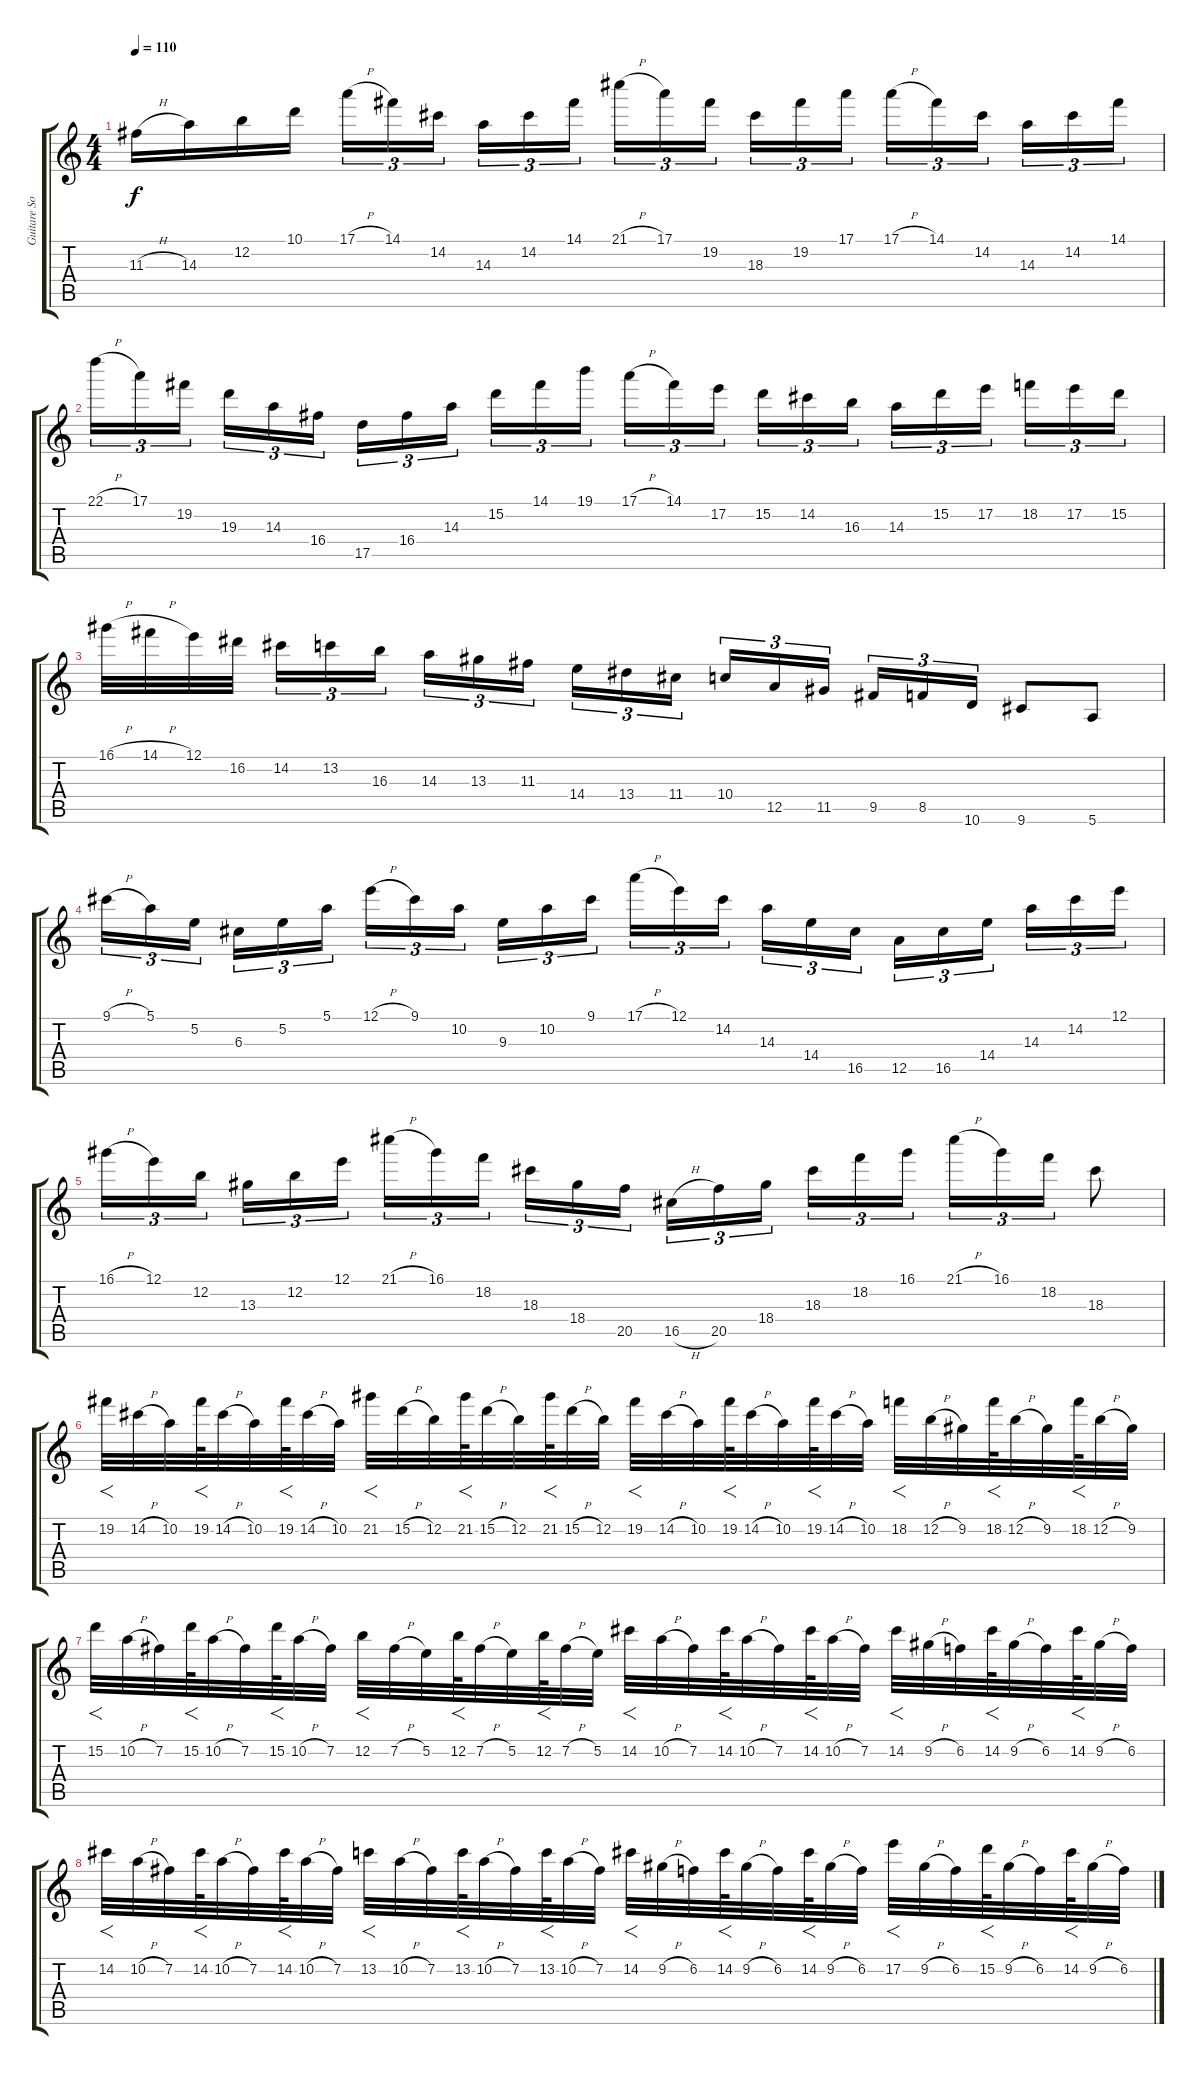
\track ("Guitare Solo" "Guitare So") {instrument distortionguitar}
\staff {score tabs}
\tuning (E4 B3 G3 D3 A2 E2) {hide}
\ts (4 4)
\tempo 110
\clef g2
\ks c
11.3{h}.16{dy f} 14.3.16 12.2.16 10.1.16 17.1{h}.16{tu (3 2)} 14.1.16{tu (3 2)} 14.2.16{tu (3 2) beam splitsecondary} 14.3.16{tu (3 2)} 14.2.16{tu (3 2)} 14.1.16{tu (3 2)} 21.1{h}.16{tu (3 2)} 17.1.16{tu (3 2)} 19.2.16{tu (3 2) beam splitsecondary} 18.3.16{tu (3 2)} 19.2.16{tu (3 2)} 17.1.16{tu (3 2)} 17.1{h}.16{tu (3 2)} 14.1.16{tu (3 2)} 14.2.16{tu (3 2) beam splitsecondary} 14.3.16{tu (3 2)} 14.2.16{tu (3 2)} 14.1.16{tu (3 2)} |
22.1{h}.16{tu (3 2)} 17.1.16{tu (3 2)} 19.2.16{tu (3 2) beam splitsecondary} 19.3.16{tu (3 2)} 14.3.16{tu (3 2)} 16.4.16{tu (3 2)} 17.5.16{tu (3 2)} 16.4.16{tu (3 2)} 14.3.16{tu (3 2) beam splitsecondary} 15.2.16{tu (3 2)} 14.1.16{tu (3 2)} 19.1.16{tu (3 2)} 17.1{h}.16{tu (3 2)} 14.1.16{tu (3 2)} 17.2.16{tu (3 2) beam splitsecondary} 15.2.16{tu (3 2)} 14.2.16{tu (3 2)} 16.3.16{tu (3 2)} 14.3.16{tu (3 2)} 15.2.16{tu (3 2)} 17.2.16{tu (3 2) beam splitsecondary} 18.2.16{tu (3 2)} 17.2.16{tu (3 2)} 15.2.16{tu (3 2)} |
16.1{h}.32 14.1{h}.32 12.1.32 16.2.32{beam splitsecondary} 14.2.16{tu (3 2)} 13.2.16{tu (3 2)} 16.3.16{tu (3 2)} 14.3.16{tu (3 2)} 13.3.16{tu (3 2)} 11.3.16{tu (3 2) beam splitsecondary} 14.4.16{tu (3 2)} 13.4.16{tu (3 2)} 11.4.16{tu (3 2)} 10.4.16{tu (3 2)} 12.5.16{tu (3 2)} 11.5.16{tu (3 2) beam splitsecondary} 9.5.16{tu (3 2)} 8.5.16{tu (3 2)} 10.6.16{tu (3 2)} 9.6.8 5.6.8 |
9.1{h}.16{tu (3 2)} 5.1.16{tu (3 2)} 5.2.16{tu (3 2) beam splitsecondary} 6.3.16{tu (3 2)} 5.2.16{tu (3 2)} 5.1.16{tu (3 2)} 12.1{h}.16{tu (3 2)} 9.1.16{tu (3 2)} 10.2.16{tu (3 2) beam splitsecondary} 9.3.16{tu (3 2)} 10.2.16{tu (3 2)} 9.1.16{tu (3 2)} 17.1{h}.16{tu (3 2)} 12.1.16{tu (3 2)} 14.2.16{tu (3 2) beam splitsecondary} 14.3.16{tu (3 2)} 14.4.16{tu (3 2)} 16.5.16{tu (3 2)} 12.5.16{tu (3 2)} 16.5.16{tu (3 2)} 14.4.16{tu (3 2) beam splitsecondary} 14.3.16{tu (3 2)} 14.2.16{tu (3 2)} 12.1.16{tu (3 2)} |
16.1{h}.16{tu (3 2)} 12.1.16{tu (3 2)} 12.2.16{tu (3 2) beam splitsecondary} 13.3.16{tu (3 2)} 12.2.16{tu (3 2)} 12.1.16{tu (3 2)} 21.1{h}.16{tu (3 2)} 16.1.16{tu (3 2)} 18.2.16{tu (3 2) beam splitsecondary} 18.3.16{tu (3 2)} 18.4.16{tu (3 2)} 20.5.16{tu (3 2)} 16.5{h}.16{tu (3 2)} 20.5.16{tu (3 2)} 18.4.16{tu (3 2) beam splitsecondary} 18.3.16{tu (3 2)} 18.2.16{tu (3 2)} 16.1.16{tu (3 2)} 21.1{h}.16{tu (3 2)} 16.1.16{tu (3 2)} 18.2.16{tu (3 2)} 18.3.8 |
19.2.32{f} 14.2{h}.32 10.2.32 19.2.64{f} 14.2{h}.32 10.2.32 19.2.64{f} 14.2{h}.32 10.2.32 21.2.32{f} 15.2{h}.32 12.2.32 21.2.64{f} 15.2{h}.32 12.2.32 21.2.64{f} 15.2{h}.32 12.2.32 19.2.32{f} 14.2{h}.32 10.2.32 19.2.64{f} 14.2{h}.32 10.2.32 19.2.64{f} 14.2{h}.32 10.2.32 18.2.32{f} 12.2{h}.32 9.2.32 18.2.64{f} 12.2{h}.32 9.2.32 18.2.64{f} 12.2{h}.32 9.2.32 |
15.2.32{f} 10.2{h}.32 7.2.32 15.2.64{f} 10.2{h}.32 7.2.32 15.2.64{f} 10.2{h}.32 7.2.32 12.2.32{f} 7.2{h}.32 5.2.32 12.2.64{f} 7.2{h}.32 5.2.32 12.2.64{f} 7.2{h}.32 5.2.32 14.2.32{f} 10.2{h}.32 7.2.32 14.2.64{f} 10.2{h}.32 7.2.32 14.2.64{f} 10.2{h}.32 7.2.32 14.2.32{f} 9.2{h}.32 6.2.32 14.2.64{f} 9.2{h}.32 6.2.32 14.2.64{f} 9.2{h}.32 6.2.32 |
14.2.32{f} 10.2{h}.32 7.2.32 14.2.64{f} 10.2{h}.32 7.2.32 14.2.64{f} 10.2{h}.32 7.2.32 13.2.32{f} 10.2{h}.32 7.2.32 13.2.64{f} 10.2{h}.32 7.2.32 13.2.64{f} 10.2{h}.32 7.2.32 14.2.32{f} 9.2{h}.32 6.2.32 14.2.64{f} 9.2{h}.32 6.2.32 14.2.64{f} 9.2{h}.32 6.2.32 17.2.32{f} 9.2{h}.32 6.2.32 15.2.64{f} 9.2{h}.32 6.2.32 14.2.64{f} 9.2{h}.32 6.2.32
